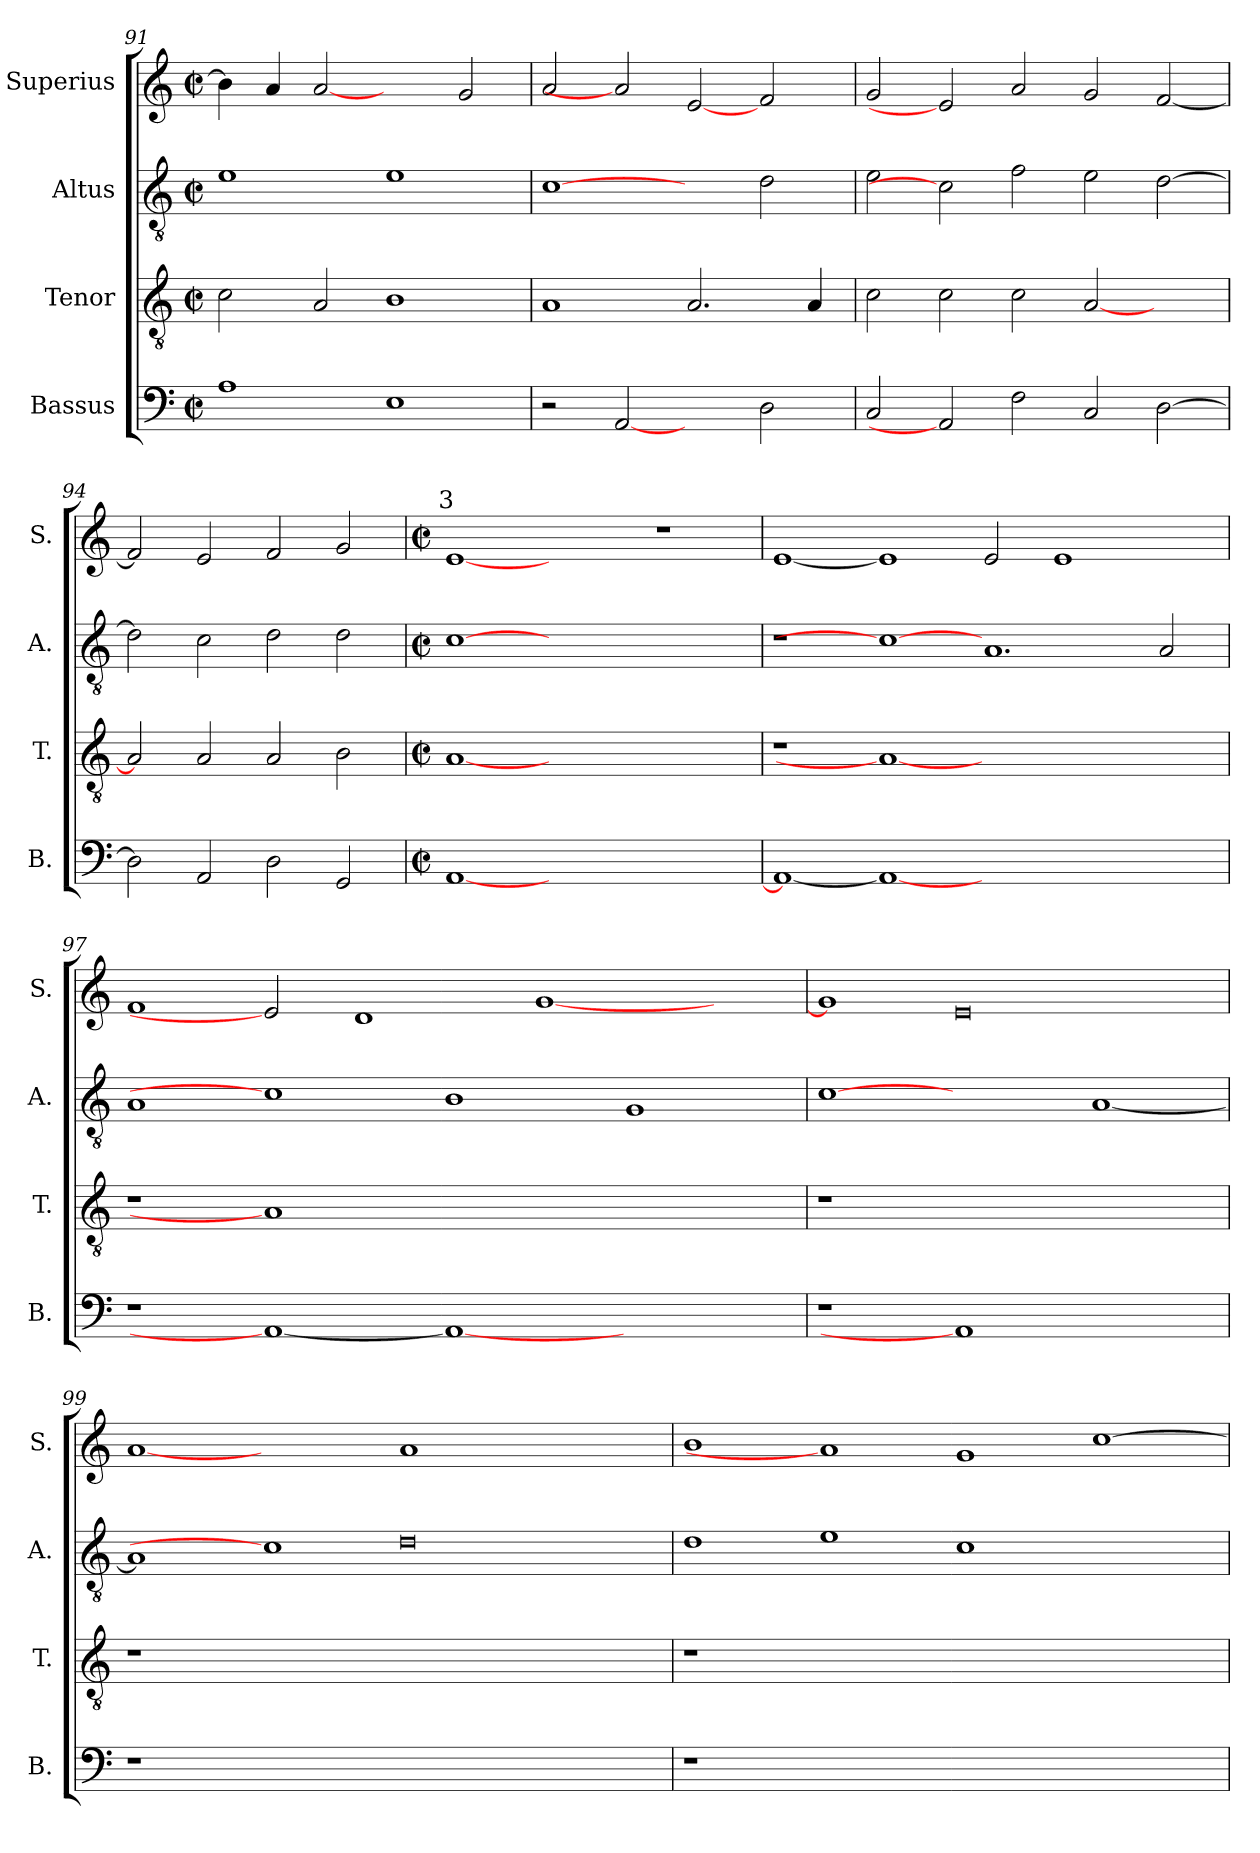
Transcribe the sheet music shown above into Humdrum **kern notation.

**kern	**kern	**kern	**kern
*part4	*part3	*part2	*part1
*staff4	*staff3	*staff2	*staff1
*I"Bassus	*I"Tenor	*I"Altus	*I"Superius
*I'B.	*I'T.	*I'A.	*I'S.
*clefF4	*clefGv2	*clefGv2	*clefG2
*	*ITrd7c12	*ITrd7c12	*
*k[]	*k[]	*k[]	*k[]
*C:	*C:	*C:	*C:
*M2/2	*M2/2	*M2/2	*M2/2
*met(c|)	*met(c|)	*met(c|)	*met(c|)
=91	=91	=91	=91
1Ai	2Ci\	1Ei	4bi\]
.	.	.	4ai/
.	2AAi/	.	[2ai
1Ei	1BBi	1Ei	2ryy
.	.	.	2gi/
!!LO:LB:g=z
=92	=92	=92	=92
2r	1AAi	[1Ci	2ai/
[2AAi	.	.	2ai]
2ryy	2.AAi/	2ryy	[2ei
2Di\	.	2Di\	2fi/
.	4AAi/	.	.
=93	=93	=93	=93
2Ci/	2Ci\	2Ei\	2gi/
2AAi]	2Ci\	2Ci]	2ei]
2Fi\	2Ci\	2Fi\	2ai/
2Ci/	[<2AAi/	2Ei\	2gi/
[>2Di\	2ryy	[>2Di\	[<2fi/
=94	=94	=94	=94
2Di\]	2AAi/]	2Di\]	2fi/]
2AAi/	2AAi/	2Ci\	2ei/
2Di\	2AAi/	2Di\	2fi/
2GGi/	2BBi\	2Di\	2gi/
=95	=95	=95	=95
*M2/2	*M2/2	*M2/2	*M2/2
*met(c|)	*met(c|)	*met(c|)	*met(c|)
!	!	!	!LO:TX:cj:t=3
[<1AAi	[1AAi	[1Ci	[1ei
0ryy	0ryy	0ryy	1ryy
.	.	.	1r
=96	=96	=96	=96
!	!LO:N:vis=1	!	!
1AAi_<	1r	1r	[1ei
1AAi_	1AAi_	1Ci_	1ei]
0ryy	0ryy	1.AAi	2ei/
.	.	.	1ei
.	.	2AAi/	2ryy
!!LO:PB:g=z
=97	=97	=97	=97
!LO:N:vis=1	!LO:N:vis=1	!	!
1r	1r	1AAi	1fi
1AAi_	1AAi]	1Ci]	2ei]
.	.	.	1di
1AAi_	0ryy	1BBi	.
.	.	.	[<1gi
1ryy	.	1GGi	.
.	.	.	2ryy
=98	=98	=98	=98
!LO:N:vis=1	!LO:N:vis=1	!	!
1r	1r	[1Ci	1gi]
1AAi]	0ryy	1ryy	0ei
1ryy	.	[<1AAi	.
=99	=99	=99	=99
!LO:N:vis=1	!LO:N:vis=1	!	!
1r	1r	1AAi]	[1ai
0.ryy	0.ryy	1Ci]	1ryy
.	.	0Di	1ai
.	.	.	1ryy
=100	=100	=100	=100
!LO:N:vis=1	!LO:N:vis=1	!	!
1r	1r	1Di	1bi
0.ryy	0.ryy	1Ei	1ai]
.	.	1Ci	1gi
.	.	1ryy	[>1cci
=	=	=	=
*-	*-	*-	*-
